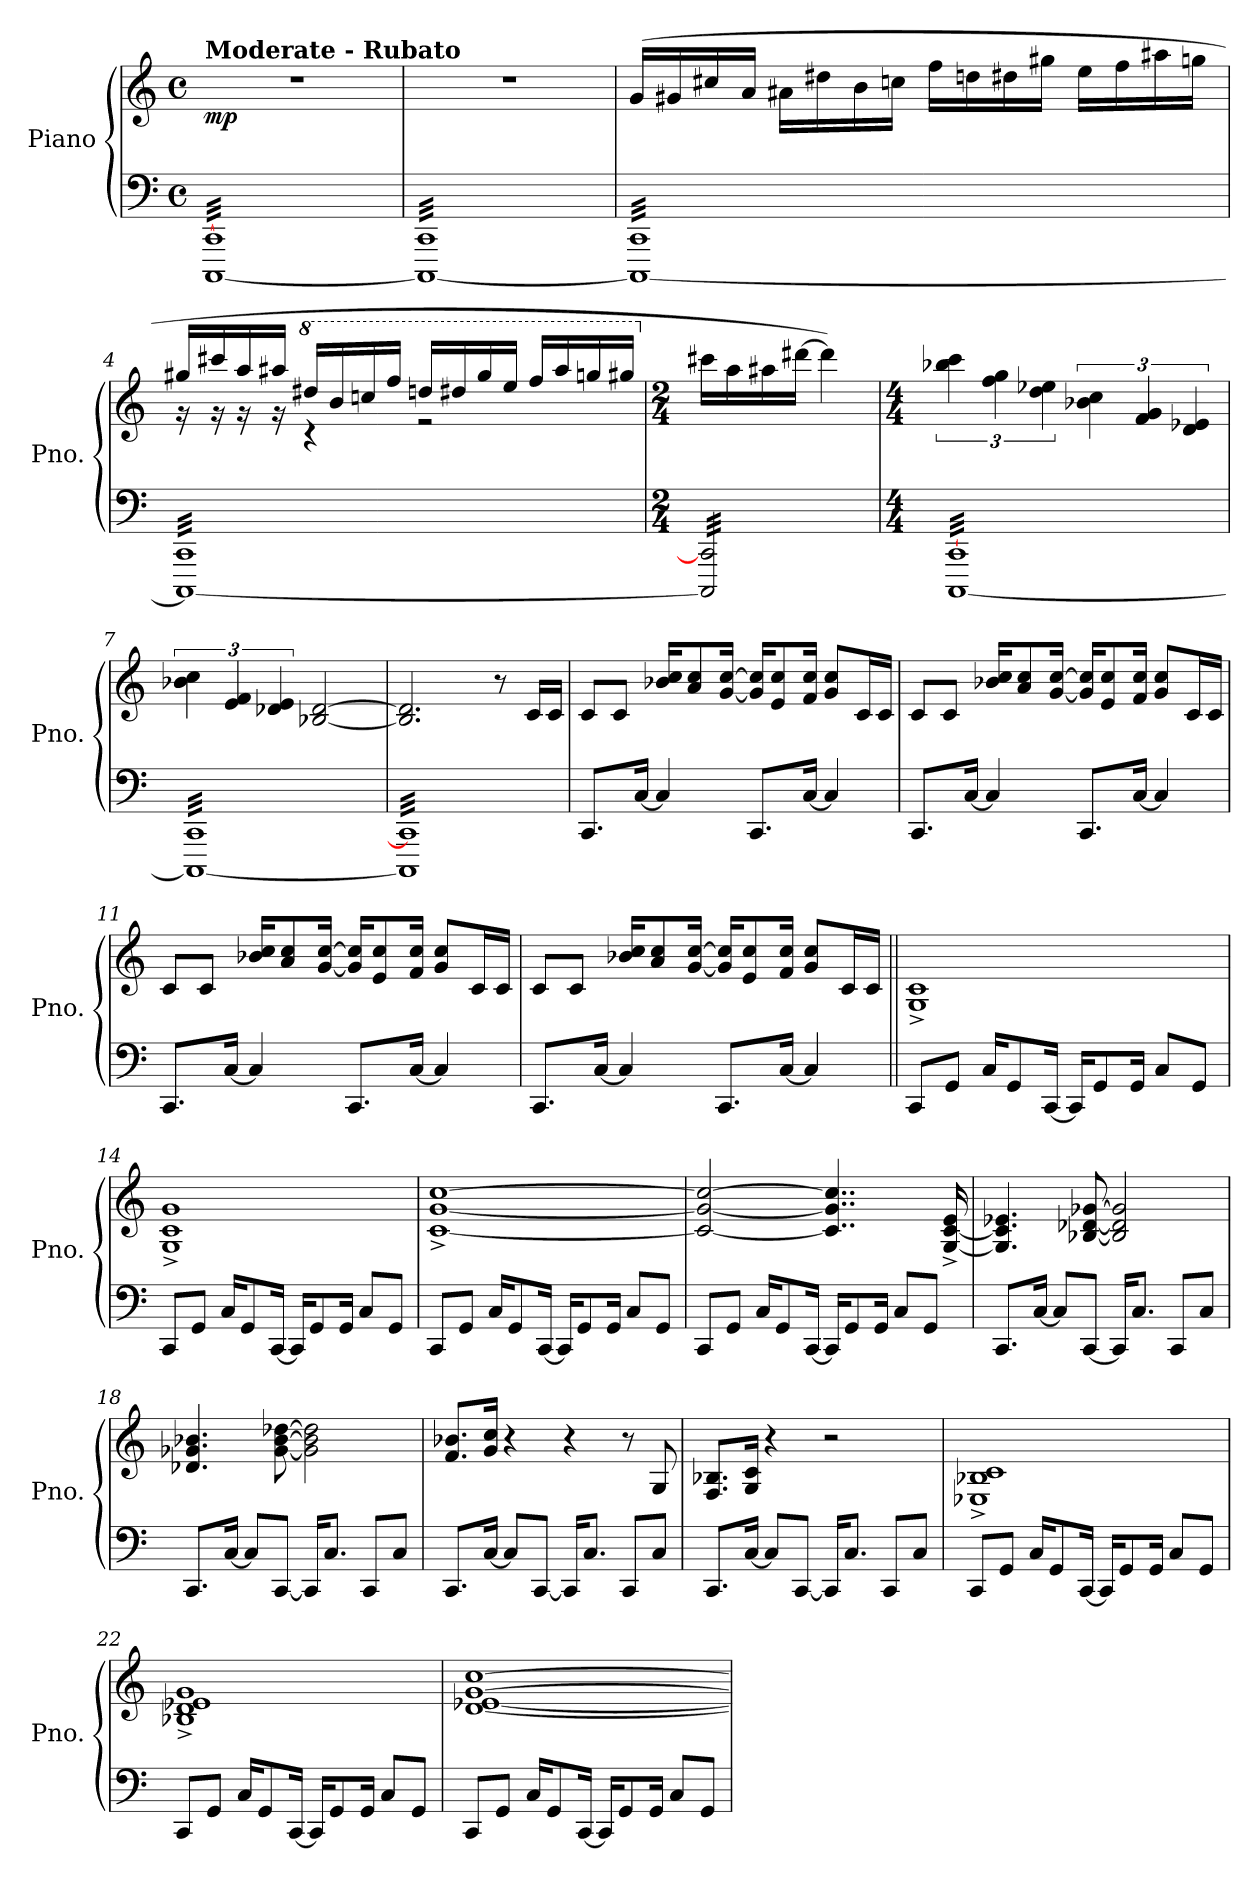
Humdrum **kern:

**kern	**kern	**dynam
*part1	*part1	*part1
*staff2	*staff1	*staff1/2
*I"Piano	*	*
*I'Pno.	*	*
*clefF4	*clefG2	*
*k[]	*k[]	*
*M4/4	*M4/4	*
*met(c)	*met(c)	*
=1	=1	=1
*^	*	*
!	!	!LO:TX:a:B:t=Moderate - Rubato	!
!	!	!	!LO:DY:b
*tremolo	*	*	*
[32CCLLL	[1CCC	1r	mp
32CC	.	.	.
32CC	.	.	.
32CC	.	.	.
32CC	.	.	.
32CC	.	.	.
32CC	.	.	.
32CC	.	.	.
32CC	.	.	.
32CC	.	.	.
32CC	.	.	.
32CC	.	.	.
32CC	.	.	.
32CC	.	.	.
32CC	.	.	.
32CC	.	.	.
32CC	.	.	.
32CC	.	.	.
32CC	.	.	.
32CC	.	.	.
32CC	.	.	.
32CC	.	.	.
32CC	.	.	.
32CC	.	.	.
32CC	.	.	.
32CC	.	.	.
32CC	.	.	.
32CC	.	.	.
32CC	.	.	.
32CC	.	.	.
32CC	.	.	.
32CCJJJ	.	.	.
=2	=2	=2	=2
32CCLLL	1CCC_	1r	.
32CC	.	.	.
32CC	.	.	.
32CC	.	.	.
32CC	.	.	.
32CC	.	.	.
32CC	.	.	.
32CC	.	.	.
32CC	.	.	.
32CC	.	.	.
32CC	.	.	.
32CC	.	.	.
32CC	.	.	.
32CC	.	.	.
32CC	.	.	.
32CC	.	.	.
32CC	.	.	.
32CC	.	.	.
32CC	.	.	.
32CC	.	.	.
32CC	.	.	.
32CC	.	.	.
32CC	.	.	.
32CC	.	.	.
32CC	.	.	.
32CC	.	.	.
32CC	.	.	.
32CC	.	.	.
32CC	.	.	.
32CC	.	.	.
32CC	.	.	.
32CCJJJ	.	.	.
=3	=3	=3	=3
32CCLLL	1CCC_	(16g/LL	.
32CC	.	.	.
32CC	.	16g#X/	.
32CC	.	.	.
32CC	.	16cc#X/	.
32CC	.	.	.
32CC	.	16a/JJ	.
32CC	.	.	.
32CC	.	16a#X\LL	.
32CC	.	.	.
32CC	.	16dd#X\	.
32CC	.	.	.
32CC	.	16b\	.
32CC	.	.	.
32CC	.	16ccn\JJ	.
32CC	.	.	.
32CC	.	16ff\LL	.
32CC	.	.	.
32CC	.	16ddn\	.
32CC	.	.	.
32CC	.	16dd#X\	.
32CC	.	.	.
32CC	.	16gg#X\JJ	.
32CC	.	.	.
32CC	.	16ee\LL	.
32CC	.	.	.
32CC	.	16ff\	.
32CC	.	.	.
32CC	.	16aa#X\	.
32CC	.	.	.
32CC	.	16ggn\JJ	.
32CCJJJ	.	.	.
!!LO:LB:g=z
=4	=4	=4	=4
*	*	*^	*
32CCLLL	1CCC_	16gg#X/LL	16r	.
32CC	.	.	.	.
32CC	.	16ccc#X/	16r	.
32CC	.	.	.	.
32CC	.	16aa/	16r	.
32CC	.	.	.	.
32CC	.	16aa#X/JJ	16r	.
32CC	.	.	.	.
*	*	*8va	*	*
32CC	.	16ddd#X/LL	4r	.
32CC	.	.	.	.
32CC	.	16bb/	.	.
32CC	.	.	.	.
32CC	.	16cccn/	.	.
32CC	.	.	.	.
32CC	.	16fff/JJ	.	.
32CC	.	.	.	.
32CC	.	16dddn/LL	2r	.
32CC	.	.	.	.
32CC	.	16ddd#X/	.	.
32CC	.	.	.	.
32CC	.	16ggg#/	.	.
32CC	.	.	.	.
32CC	.	16eee/JJ	.	.
32CC	.	.	.	.
32CC	.	16fff/LL	.	.
32CC	.	.	.	.
32CC	.	16aaa#/	.	.
32CC	.	.	.	.
32CC	.	16gggn/	.	.
32CC	.	.	.	.
32CC	.	16ggg#X/JJ	.	.
32CCJJJ	.	.	.	.
*v	*v	*	*	*
*	*v	*v	*
=5	=5	=5
*M2/4	*M2/4	*
*	*X8va	*
32CCC/] 32CC/]LLL	16ccc#X\LL	.
32CCC/ 32CC/	.	.
32CCC/ 32CC/	16aa\	.
32CCC/ 32CC/	.	.
32CCC/ 32CC/	16aa#X\	.
32CCC/ 32CC/	.	.
32CCC/ 32CC/	[16ddd#X\JJ	.
32CCC/ 32CC/	.	.
32CCC/ 32CC/	4ddd#\])	.
32CCC/ 32CC/	.	.
32CCC/ 32CC/	.	.
32CCC/ 32CC/	.	.
32CCC/ 32CC/	.	.
32CCC/ 32CC/	.	.
32CCC/ 32CC/	.	.
32CCC/ 32CC/JJJ	.	.
=6	=6	=6
*M4/4	*M4/4	*
*^	*	*
[32CCLLL	[1CCC	6bb-X\ 6ccc\	.
32CC	.	.	.
32CC	.	.	.
32CC	.	.	.
32CC	.	.	.
32CC	.	.	.
.	.	6ff\ 6gg\	.
32CC	.	.	.
32CC	.	.	.
32CC	.	.	.
32CC	.	.	.
32CC	.	.	.
.	.	6dd\ 6ee-X\	.
32CC	.	.	.
32CC	.	.	.
32CC	.	.	.
32CC	.	.	.
32CC	.	.	.
32CC	.	6b-X\ 6cc\	.
32CC	.	.	.
32CC	.	.	.
32CC	.	.	.
32CC	.	.	.
32CC	.	.	.
.	.	6f/ 6g/	.
32CC	.	.	.
32CC	.	.	.
32CC	.	.	.
32CC	.	.	.
32CC	.	.	.
.	.	6d/ 6e-X/	.
32CC	.	.	.
32CC	.	.	.
32CC	.	.	.
32CC	.	.	.
32CCJJJ	.	.	.
!!LO:LB:g=z
=7	=7	=7	=7
32CCLLL	1CCC_	6b-X\ 6cc\	.
32CC	.	.	.
32CC	.	.	.
32CC	.	.	.
32CC	.	.	.
32CC	.	.	.
.	.	6e/ 6f/	.
32CC	.	.	.
32CC	.	.	.
32CC	.	.	.
32CC	.	.	.
32CC	.	.	.
.	.	6d-X/ 6e/	.
32CC	.	.	.
32CC	.	.	.
32CC	.	.	.
32CC	.	.	.
32CC	.	.	.
32CC	.	[2B-X/ [2d-/	.
32CC	.	.	.
32CC	.	.	.
32CC	.	.	.
32CC	.	.	.
32CC	.	.	.
32CC	.	.	.
32CC	.	.	.
32CC	.	.	.
32CC	.	.	.
32CC	.	.	.
32CC	.	.	.
32CC	.	.	.
32CC	.	.	.
32CC	.	.	.
32CCJJJ	.	.	.
=8	=8	=8	=8
32CC]LLL	1CCC]	2.B-/] 2.d-/]	.
32CC	.	.	.
32CC	.	.	.
32CC	.	.	.
32CC	.	.	.
32CC	.	.	.
32CC	.	.	.
32CC	.	.	.
32CC	.	.	.
32CC	.	.	.
32CC	.	.	.
32CC	.	.	.
32CC	.	.	.
32CC	.	.	.
32CC	.	.	.
32CC	.	.	.
32CC	.	.	.
32CC	.	.	.
32CC	.	.	.
32CC	.	.	.
32CC	.	.	.
32CC	.	.	.
32CC	.	.	.
32CC	.	.	.
32CC	.	8r	.
32CC	.	.	.
32CC	.	.	.
32CC	.	.	.
32CC	.	16c/LL	.
32CC	.	.	.
32CC	.	16c/JJ	.
32CCJJJ	.	.	.
*Xtremolo	*	*	*
*v	*v	*	*
=9	=9	=9
8.CC/L	8c/L	.
.	8c/J	.
[16C/Jk	.	.
4C/]	16b-X/ 16cc/KL	.
.	8a/ 8cc/	.
.	[16g/ [16cc/Jk	.
8.CC/L	16g/] 16cc/]KL	.
.	8e/ 8cc/	.
[16C/Jk	16f/ 16cc/Jk	.
4C/]	8g/ 8cc/L	.
.	16c/L	.
.	16c/JJ	.
=10	=10	=10
8.CC/L	8c/L	.
.	8c/J	.
[16C/Jk	.	.
4C/]	16b-X/ 16cc/KL	.
.	8a/ 8cc/	.
.	[16g/ [16cc/Jk	.
8.CC/L	16g/] 16cc/]KL	.
.	8e/ 8cc/	.
[16C/Jk	16f/ 16cc/Jk	.
4C/]	8g/ 8cc/L	.
.	16c/L	.
.	16c/JJ	.
!!LO:LB:g=z
=11	=11	=11
8.CC/L	8c/L	.
.	8c/J	.
[16C/Jk	.	.
4C/]	16b-X/ 16cc/KL	.
.	8a/ 8cc/	.
.	[16g/ [16cc/Jk	.
8.CC/L	16g/] 16cc/]KL	.
.	8e/ 8cc/	.
[16C/Jk	16f/ 16cc/Jk	.
4C/]	8g/ 8cc/L	.
.	16c/L	.
.	16c/JJ	.
=12	=12	=12
8.CC/L	8c/L	.
.	8c/J	.
[16C/Jk	.	.
4C/]	16b-X/ 16cc/KL	.
.	8a/ 8cc/	.
.	[16g/ [16cc/Jk	.
8.CC/L	16g/] 16cc/]KL	.
.	8e/ 8cc/	.
[16C/Jk	16f/ 16cc/Jk	.
4C/]	8g/ 8cc/L	.
.	16c/L	.
.	16c/JJ	.
=13||	=13||	=13||
8CC/L	1G^ 1c^	.
8GG/J	.	.
16C/KL	.	.
8GG/	.	.
[16CC/Jk	.	.
16CC/KL]	.	.
8GG/	.	.
16GG/Jk	.	.
8C/L	.	.
8GG/J	.	.
!!LO:LB:g=z
=14	=14	=14
8CC/L	1G^ 1c^ 1g^	.
8GG/J	.	.
16C/KL	.	.
8GG/	.	.
[16CC/Jk	.	.
16CC/KL]	.	.
8GG/	.	.
16GG/Jk	.	.
8C/L	.	.
8GG/J	.	.
=15	=15	=15
8CC/L	[1c^ [1g^ [1cc^	.
8GG/J	.	.
16C/KL	.	.
8GG/	.	.
[16CC/Jk	.	.
16CC/KL]	.	.
8GG/	.	.
16GG/Jk	.	.
8C/L	.	.
8GG/J	.	.
=16	=16	=16
8CC/L	2c/_ 2g/_ 2cc/_	.
8GG/J	.	.
16C/KL	.	.
8GG/	.	.
[16CC/Jk	.	.
16CC/KL]	4..c/] 4..g/] 4..cc/]	.
8GG/	.	.
16GG/Jk	.	.
8C/L	.	.
8GG/J	.	.
.	[16G/^ [16c/^ 16e/^	.
=17	=17	=17
8.CC/L	4.G/] 4.c/] 4.e-X/	.
[16C/Jk	.	.
8C/L]	.	.
[8CC/J	[8B-X/ [8d-X/ [8g-X/	.
16CC/KL]	2B-/] 2d-/] 2g-/]	.
8.C/J	.	.
8CC/L	.	.
8C/J	.	.
!!LO:PB:g=z
=18	=18	=18
8.CC/L	4.d-X/ 4.g-X/ 4.b-X/	.
[16C/Jk	.	.
8C/L]	.	.
[8CC/J	[8g-\ [8b-\ [8dd-X\	.
16CC/KL]	2g-\] 2b-\] 2dd-\]	.
8.C/J	.	.
8CC/L	.	.
8C/J	.	.
=19	=19	=19
8.CC/L	8.f/ 8.b-X/L	.
[16C/Jk	16g/ 16cc/Jk	.
8C/L]	4r	.
[8CC/J	.	.
16CC/KL]	4r	.
8.C/J	.	.
8CC/L	8r	.
8C/J	8G/	.
=20	=20	=20
8.CC/L	8.F/ 8.B-X/L	.
[16C/Jk	16G/ 16c/Jk	.
8C/L]	4r	.
[8CC/J	.	.
16CC/KL]	2r	.
8.C/J	.	.
8CC/L	.	.
8C/J	.	.
=21	=21	=21
8CC/L	1E-X^ 1B-X^ 1c^	.
8GG/J	.	.
16C/KL	.	.
8GG/	.	.
[16CC/Jk	.	.
16CC/KL]	.	.
8GG/	.	.
16GG/Jk	.	.
8C/L	.	.
8GG/J	.	.
!!LO:LB:g=z
=22	=22	=22
8CC/L	1B-X^ 1d^ 1e-X^ 1g^	.
8GG/J	.	.
16C/KL	.	.
8GG/	.	.
[16CC/Jk	.	.
16CC/KL]	.	.
8GG/	.	.
16GG/Jk	.	.
8C/L	.	.
8GG/J	.	.
=23	=23	=23
8CC/L	[1d [1e-X [1g [1cc	.
8GG/J	.	.
16C/KL	.	.
8GG/	.	.
[16CC/Jk	.	.
16CC/KL]	.	.
8GG/	.	.
16GG/Jk	.	.
8C/L	.	.
8GG/J	.	.
=	=	=
*-	*-	*-
